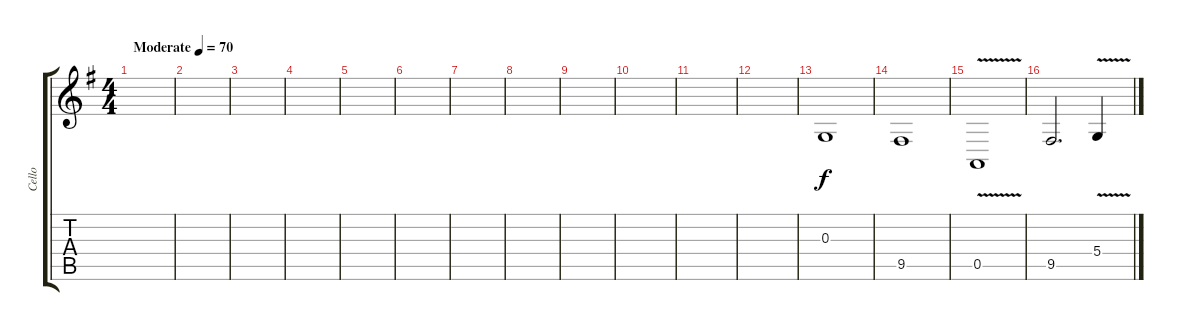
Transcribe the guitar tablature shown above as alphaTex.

\track ("Cello" "Cello") {instrument cello}
\staff {score tabs}
\tuning (E4 B3 G3 D3 A2 E2) {hide}
\ts (4 4)
\tempo (70 "Moderate")
\clef g2
\ks eminor
|
|
|
|
|
|
|
|
|
|
|
|
0.3.1 |
9.5.1 |
0.5{v}.1 |
9.5.2{d} 5.4{v}.4
